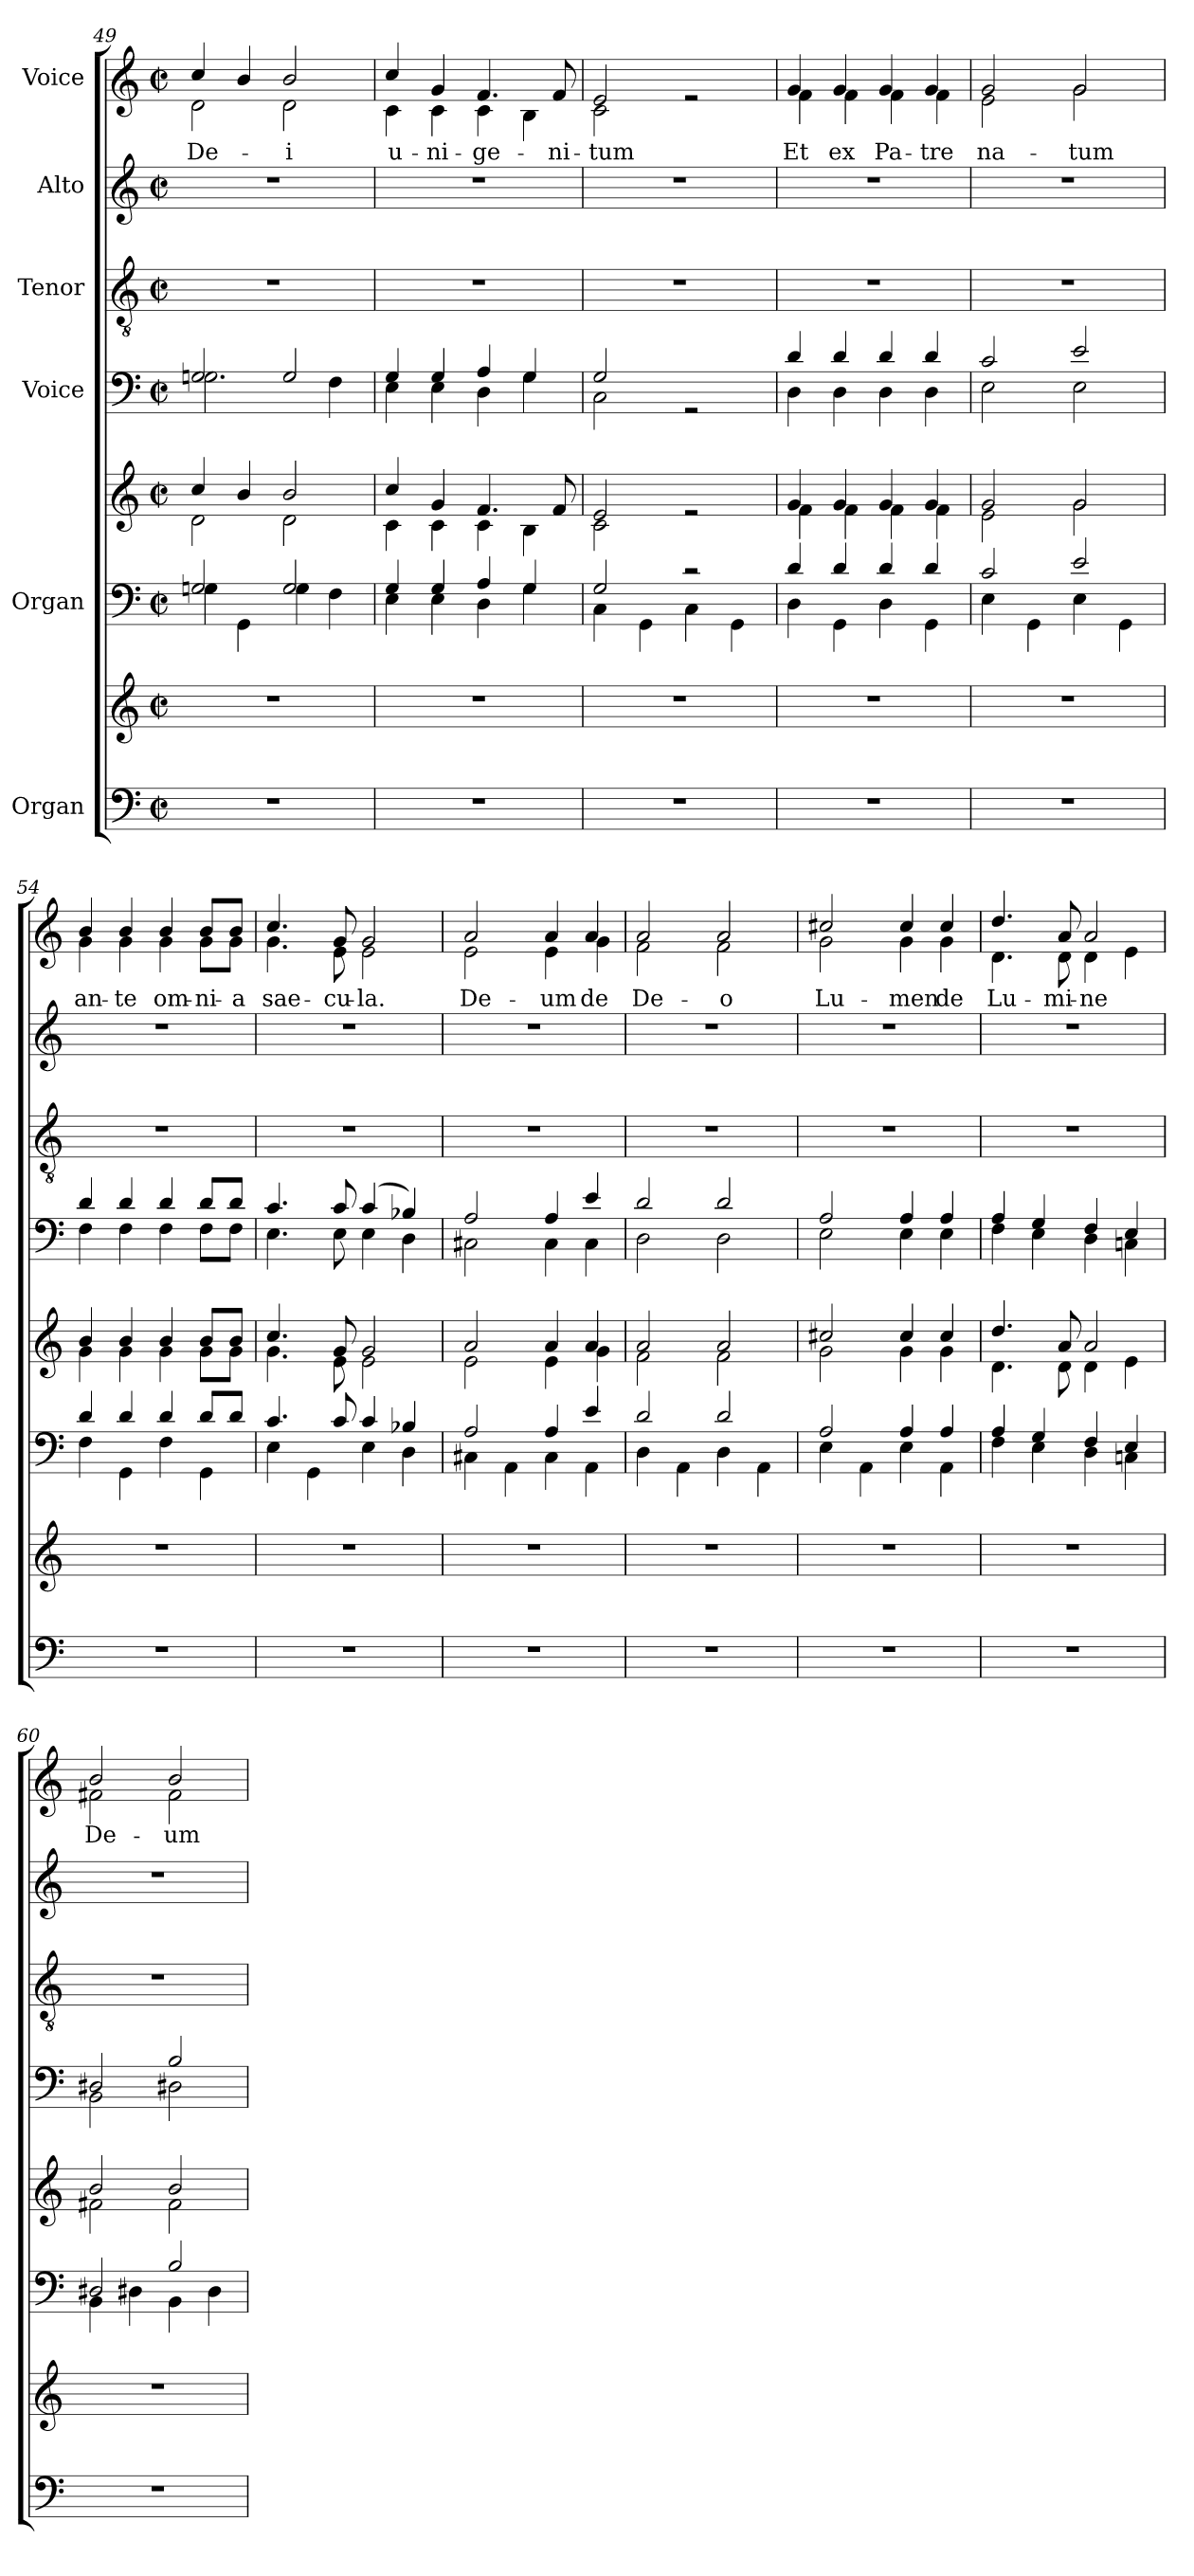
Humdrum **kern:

**kern	**kern	**kern	**kern	**kern	**kern	**kern	**kern	**text
*part6	*part6	*part5	*part5	*part4	*part3	*part2	*part1	*part1
*staff8	*staff7	*staff6	*staff5	*staff4	*staff3	*staff2	*staff1	*staff1
*I"Organ	*	*I"Organ	*	*I"Voice	*I"Tenor	*I"Alto	*I"Voice	*
*clefF4	*clefG2	*clefF4	*clefG2	*clefF4	*clefGv2	*clefG2	*clefG2	*
*k[]	*k[]	*k[]	*k[]	*k[]	*k[]	*k[]	*k[]	*
*M2/2	*M2/2	*M2/2	*M2/2	*M2/2	*M2/2	*M2/2	*M2/2	*
*met(c|)	*met(c|)	*met(c|)	*met(c|)	*met(c|)	*met(c|)	*met(c|)	*met(c|)	*
=49	=49	=49	=49	=49	=49	=49	=49	=49
*	*	*^	*^	*^	*	*	*	*
!	!	!	!	!	!	!	!	!	!	!	!LO:LY:b
*	*	*	*	*	*	*	*	*	*	*^	*
1r	1r	2Gn/	4G\	4cc/	2d\	2Gn/	2.G\	1r	1r	4cc/	2d\	De-
.	.	.	4GG\	4b/	.	.	.	.	.	4b/	.	.
!	!	!	!	!	!	!	!	!	!	!	!	!LO:LY:b
.	.	2G/	4G\	2b/	2d\	2G/	.	.	.	2b/	2d\	-i
.	.	.	4F\	.	.	.	4F\	.	.	.	.	.
=50	=50	=50	=50	=50	=50	=50	=50	=50	=50	=50	=50	=50
!	!	!	!	!	!	!	!	!	!	!	!	!LO:LY:b
1r	1r	4G/	4E\	4cc/	4c\	4G/	4E\	1r	1r	4cc/	4c\	u-
!	!	!	!	!	!	!	!	!	!	!	!	!LO:LY:b
.	.	4G/	4E\	4g/	4c\	4G/	4E\	.	.	4g/	4c\	-ni-
!	!	!	!	!	!	!	!	!	!	!	!	!LO:LY:b
.	.	4A/	4D\	4.f/	4c\	4A/	4D\	.	.	4.f/	4c\	-ge-
.	.	4G/	4G\	.	4B\	4G/	4G\	.	.	.	4B\	.
!	!	!	!	!	!	!	!	!	!	!	!	!LO:LY:b
.	.	.	.	8f/	.	.	.	.	.	8f/	.	-ni-
=51	=51	=51	=51	=51	=51	=51	=51	=51	=51	=51	=51	=51
!	!	!	!	!	!	!	!	!	!	!	!	!LO:LY:b
1r	1r	2G/	4C\	2e/	2c\	2G/	2C\	1r	1r	2e/	2c\	-tum
.	.	.	4GG\	.	.	.	.	.	.	.	.	.
.	.	2r	4C\	2re	2ryy	2rGG	2ryy	.	.	2re	2ryy	.
.	.	.	4GG\	.	.	.	.	.	.	.	.	.
=52	=52	=52	=52	=52	=52	=52	=52	=52	=52	=52	=52	=52
!	!	!	!	!	!	!	!	!	!	!	!	!LO:LY:b
1r	1r	4d/	4D\	4g/	4f\	4d/	4D\	1r	1r	4g/	4f\	Et
!	!	!	!	!	!	!	!	!	!	!	!	!LO:LY:b
.	.	4d/	4GG\	4g/	4f\	4d/	4D\	.	.	4g/	4f\	ex
!	!	!	!	!	!	!	!	!	!	!	!	!LO:LY:b
.	.	4d/	4D\	4g/	4f\	4d/	4D\	.	.	4g/	4f\	Pa-
!	!	!	!	!	!	!	!	!	!	!	!	!LO:LY:b
.	.	4d/	4GG\	4g/	4f\	4d/	4D\	.	.	4g/	4f\	-tre
=53	=53	=53	=53	=53	=53	=53	=53	=53	=53	=53	=53	=53
!	!	!	!	!	!	!	!	!	!	!	!	!LO:LY:b
1r	1r	2c/	4E\	2g/	2e\	2c/	2E\	1r	1r	2g/	2e\	na-
.	.	.	4GG\	.	.	.	.	.	.	.	.	.
!	!	!	!	!	!	!	!	!	!	!	!	!LO:LY:b
.	.	2e/	4E\	2g/	2g\	2e/	2E\	.	.	2g/	2g\	-tum
.	.	.	4GG\	.	.	.	.	.	.	.	.	.
!!LO:PB:g=z	!!
=54	=54	=54	=54	=54	=54	=54	=54	=54	=54	=54	=54	=54
!	!	!	!	!	!	!	!	!	!	!	!	!LO:LY:b
1r	1r	4d/	4F\	4b/	4g\	4d/	4F\	1r	1r	4b/	4g\	an-
!	!	!	!	!	!	!	!	!	!	!	!	!LO:LY:b
.	.	4d/	4GG\	4b/	4g\	4d/	4F\	.	.	4b/	4g\	-te
!	!	!	!	!	!	!	!	!	!	!	!	!LO:LY:b
.	.	4d/	4F\	4b/	4g\	4d/	4F\	.	.	4b/	4g\	om-
!	!	!	!	!	!	!	!	!	!	!	!	!LO:LY:b
.	.	8d/L	4GG\	8b/L	8g\L	8d/L	8F\L	.	.	8b/L	8g\L	-ni-
!	!	!	!	!	!	!	!	!	!	!	!	!LO:LY:b
.	.	8d/J	.	8b/J	8g\J	8d/J	8F\J	.	.	8b/J	8g\J	-a
=55	=55	=55	=55	=55	=55	=55	=55	=55	=55	=55	=55	=55
!	!	!	!	!	!	!	!	!	!	!	!	!LO:LY:b
1r	1r	4.c/	4E\	4.cc/	4.g\	4.c/	4.E\	1r	1r	4.cc/	4.g\	sae-
.	.	.	4GG\	.	.	.	.	.	.	.	.	.
!	!	!	!	!	!	!	!	!	!	!	!	!LO:LY:b
.	.	8c/	.	8g/	8e\	8c/	8E\	.	.	8g/	8e\	-cu-
!	!	!	!	!	!	!	!	!	!	!	!	!LO:LY:b
.	.	4c/	4E\	2g/	2e\	(4c/	4E\	.	.	2g/	2e\	-la.
.	.	4B-X/	4D\	.	.	4B-X/)	4D\	.	.	.	.	.
=56	=56	=56	=56	=56	=56	=56	=56	=56	=56	=56	=56	=56
!	!	!	!	!	!	!	!	!	!	!	!	!LO:LY:b
1r	1r	2A/	4C#X\	2a/	2e\	2A/	2C#X\	1r	1r	2a/	2e\	De-
.	.	.	4AA\	.	.	.	.	.	.	.	.	.
!	!	!	!	!	!	!	!	!	!	!	!	!LO:LY:b
.	.	4A/	4C#\	4a/	4e\	4A/	4C#\	.	.	4a/	4e\	-um
!	!	!	!	!	!	!	!	!	!	!	!	!LO:LY:b
.	.	4e/	4AA\	4a/	4g\	4e/	4C#\	.	.	4a/	4g\	de
=57	=57	=57	=57	=57	=57	=57	=57	=57	=57	=57	=57	=57
!	!	!	!	!	!	!	!	!	!	!	!	!LO:LY:b
1r	1r	2d/	4D\	2a/	2f\	2d/	2D\	1r	1r	2a/	2f\	De-
.	.	.	4AA\	.	.	.	.	.	.	.	.	.
!	!	!	!	!	!	!	!	!	!	!	!	!LO:LY:b
.	.	2d/	4D\	2a/	2f\	2d/	2D\	.	.	2a/	2f\	-o
.	.	.	4AA\	.	.	.	.	.	.	.	.	.
=58	=58	=58	=58	=58	=58	=58	=58	=58	=58	=58	=58	=58
!	!	!	!	!	!	!	!	!	!	!	!	!LO:LY:b
1r	1r	2A/	4E\	2cc#X/	2g\	2A/	2E\	1r	1r	2cc#X/	2g\	Lu-
.	.	.	4AA\	.	.	.	.	.	.	.	.	.
!	!	!	!	!	!	!	!	!	!	!	!	!LO:LY:b
.	.	4A/	4E\	4cc#/	4g\	4A/	4E\	.	.	4cc#/	4g\	-men
!	!	!	!	!	!	!	!	!	!	!	!	!LO:LY:b
.	.	4A/	4AA\	4cc#/	4g\	4A/	4E\	.	.	4cc#/	4g\	de
=59	=59	=59	=59	=59	=59	=59	=59	=59	=59	=59	=59	=59
!	!	!	!	!	!	!	!	!	!	!	!	!LO:LY:b
1r	1r	4A/	4F\	4.dd/	4.d\	4A/	4F\	1r	1r	4.dd/	4.d\	Lu-
.	.	4G/	4E\	.	.	4G/	4E\	.	.	.	.	.
!	!	!	!	!	!	!	!	!	!	!	!	!LO:LY:b
.	.	.	.	8a/	8d\	.	.	.	.	8a/	8d\	-mi-
!	!	!	!	!	!	!	!	!	!	!	!	!LO:LY:b
.	.	4F/	4D\	2a/	4d\	4F/	4D\	.	.	2a/	4d\	-ne
.	.	4E/	4Cn\	.	4e\	4E/	4Cn\	.	.	.	4e\	.
=60	=60	=60	=60	=60	=60	=60	=60	=60	=60	=60	=60	=60
!	!	!	!	!	!	!	!	!	!	!	!	!LO:LY:b
1r	1r	2D#X/	4BB\	2b/	2f#X\	2D#X/	2BB\	1r	1r	2b/	2f#X\	De-
.	.	.	4D#X\	.	.	.	.	.	.	.	.	.
!	!	!	!	!	!	!	!	!	!	!	!	!LO:LY:b
.	.	2B/	4BB\	2b/	2f#\	2B/	2D#X\	.	.	2b/	2f#\	-um
.	.	.	4D#\	.	.	.	.	.	.	.	.	.
*	*	*v	*v	*	*	*v	*v	*	*	*v	*v	*
*	*	*	*v	*v	*	*	*	*	*
=	=	=	=	=	=	=	=	=
*-	*-	*-	*-	*-	*-	*-	*-	*-
